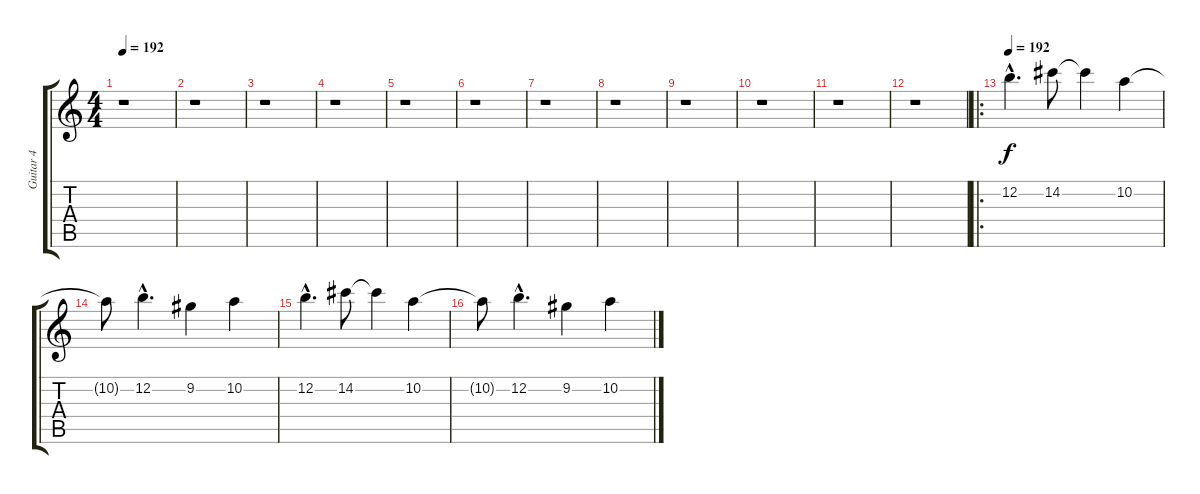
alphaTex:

\track ("Guitar 4" "Guitar 4") {instrument distortionguitar}
\staff {score tabs}
\tuning (E4 B3 G3 D3 A2 E2) {hide}
\ts (4 4)
\tempo 192
\clef g2
\ks c
r.1{dy f} |
r.1 |
r.1 |
r.1 |
r.1 |
r.1 |
r.1 |
r.1 |
r.1 |
r.1 |
r.1 |
r.1 |
\ro
\tempo 192
12.2{hac}.4{d} 14.2.8 14.2{t}.4 10.2.4 |
10.2{t}.8 12.2{hac}.4{d} 9.2.4 10.2.4 |
12.2{hac}.4{d} 14.2.8 14.2{t}.4 10.2.4 |
10.2{t}.8 12.2{hac}.4{d} 9.2.4 10.2.4
